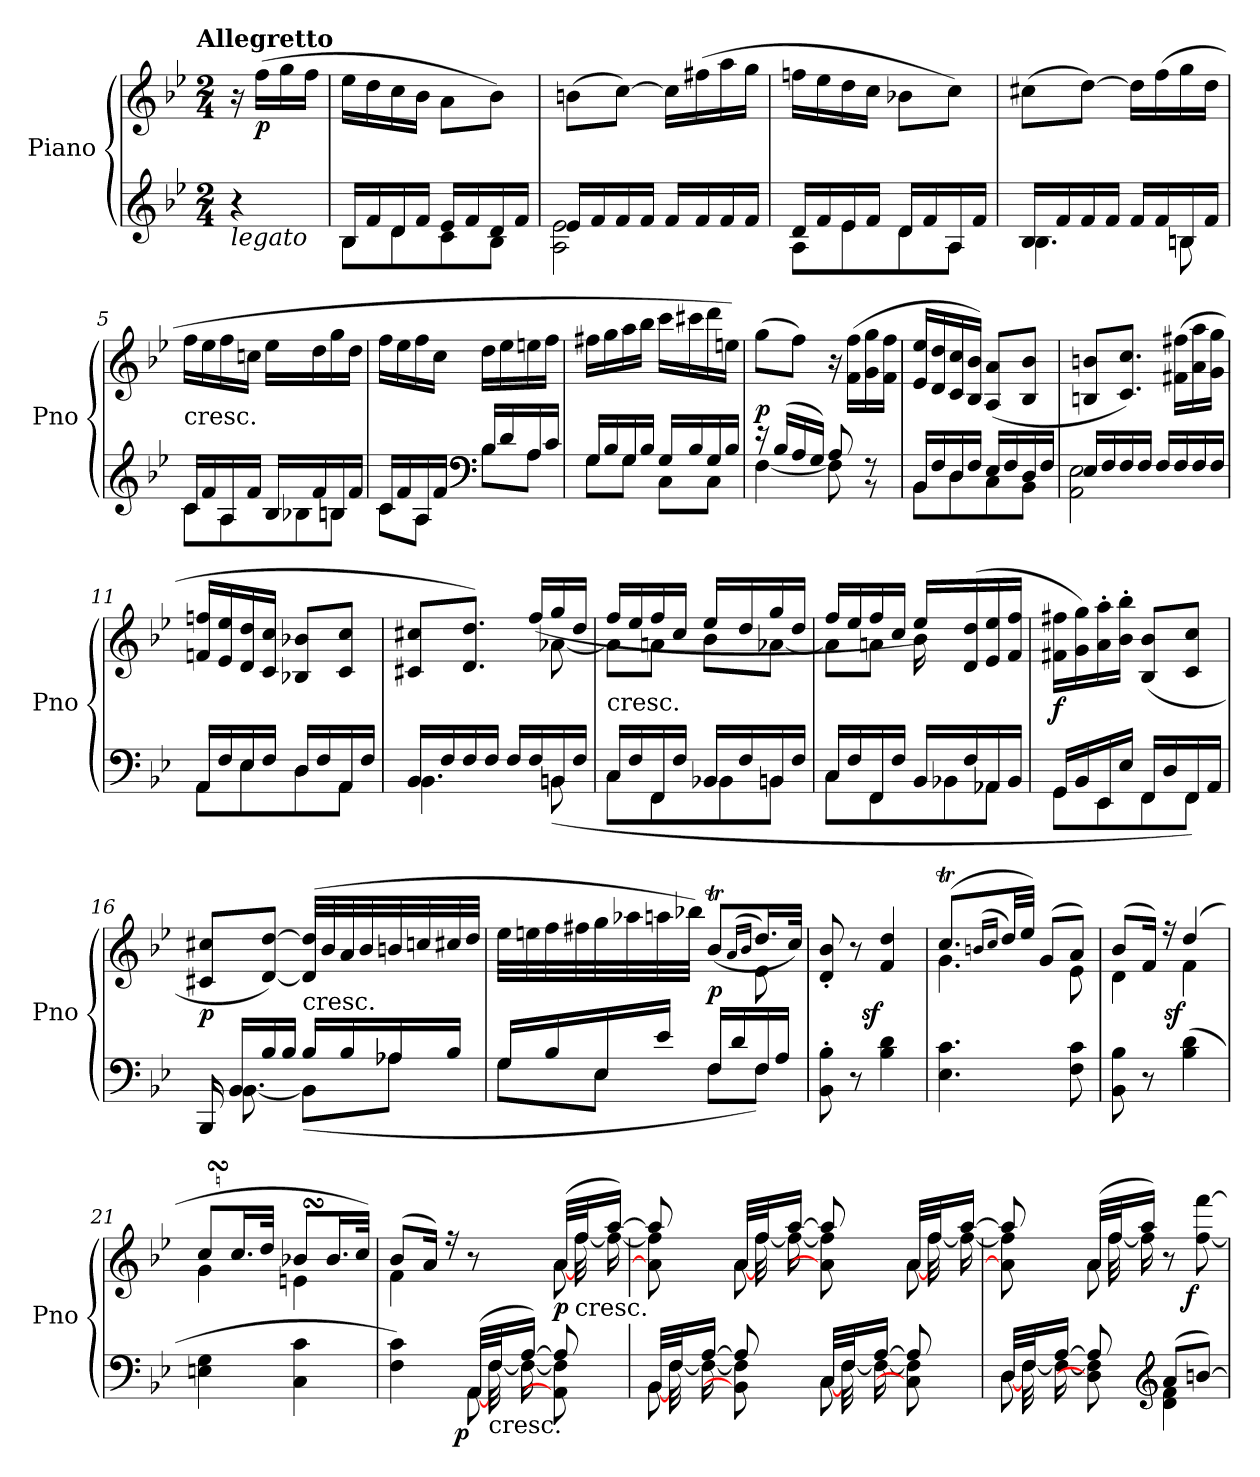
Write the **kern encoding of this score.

**kern	**kern	**dynam
*part1	*part1	*part1
*staff2	*staff1	*staff1/2
*I"Piano	*	*
*I'Pno	*	*
*clefG2	*clefG2	*
*k[b-e-]	*k[b-e-]	*
*B-:	*B-:	*
!!LO:TX:omd:t=Allegretto
*M2/4	*M2/4	*
*MM84	*MM84	*
=	=	=
!LO:TX:b:i:t=legato	!	!
4r	16r	.
!	!	!LO:DY:b
.	(16ffLL	p
.	16gg	.
.	16ffJJ	.
=1	=1	=1
*^	*	*
16B-LL	8B-L	16ee-LL	.
16f	.	16dd	.
16d	8d	16cc	.
16fJJ	.	16b-JJ	.
16e-LL	8c	8a\L	.
16f	.	.	.
16d	8B-J	8b-\J)	.
16fJJ	.	.	.
=2	=2	=2	=2
16e-LL	2A 2e-	(8bnL	.
16f	.	.	.
16f	.	[8ccJ)	.
16fJJ	.	.	.
16fLL	.	16ccLL]	.
16f	.	(16ff#X	.
16f	.	16aa	.
16fJJ	.	16ggJJ	.
=3	=3	=3	=3
16dLL	8AL	16ffnLL	.
16f	.	16ee-	.
16e-	8e-	16dd	.
16fJJ	.	16ccJJ	.
16dLL	8d	8b-XL	.
16f	.	.	.
16A	8AJ	8ccJ)	.
16fJJ	.	.	.
=4	=4	=4	=4
16B-LL	4.B-	(8cc#XL	.
16f	.	.	.
16f	.	[8ddJ)	.
16fJJ	.	.	.
16fLL	.	16ddLL]	.
16f	.	(16ff	.
16Bn	8Bn	16gg	.
16fJJ	.	16ddJJ	.
=5	=5	=5	=5
!	!	!LO:TX:c:t=cresc.	!
16cLL	8cL	16ffLL	.
16f	.	16ee-	.
16A	8A	16ff	.
16fJJ	.	16ccnJJ	.
16B-LL	8B-X	16ee-LL	.
16f	.	16dd	.
16Bn	8BnJ	16gg	.
16fJJ	.	16ddJJ	.
=6	=6	=6	=6
16cLL	8cL	16ffLL	.
16f	.	16ee-	.
16A	8AJ	16ff	.
16fJJ	.	16ccJJ	.
*clefF4	*	*	*
16B-LL	8B-L	16ddLL	.
16d	.	16ee-	.
16A	8AJ	16een	.
16cJJ	.	16ffJJ	.
=7	=7	=7	=7
16GLL	8GL	16ff#XLL	.
16B-	.	16gg	.
16G	8GJ	16aa	.
16B-JJ	.	16bb-JJ	.
16GLL	8CL	16cccLL	.
16B-	.	16ccc#X	.
16G	8CJ	16ddd	.
16B-JJ	.	16eenJJ)	.
=8	=8	=8	=8
16r	[4F	(8ggL	p
(16B-LL	.	.	.
16A	.	8ffJ)	.
16GJJ)	.	.	.
8A	8F]	16r	.
.	.	(16f 16ffLL	.
8r	8r	16g 16gg	.
.	.	16f 16ffJJ	.
=9	=9	=9	=9
16BB-LL	8BB-L	16e- 16ee-LL	.
16F	.	16d 16dd	.
16D	8D	16c 16cc	.
16FJJ	.	16B- 16b-JJ)	.
16E-LL	8C	(>8A 8aL	.
16F	.	.	.
16D	8BB-J	8B- 8b-J	.
16FJJ	.	.	.
=10	=10	=10	=10
16E-LL	2AA 2E-	8Bn 8bnL	.
16F	.	.	.
16F	.	8.c 8.ccJ)	.
16FJJ	.	.	.
16FLL	.	.	.
16F	.	(16f#X 16ff#XLL	.
16F	.	16a 16aa	.
16FJJ	.	16g 16ggJJ	.
=11	=11	=11	=11
16AALL	8AAL	16fn 16ffnLL	.
16F	.	16e- 16ee-	.
16E-	8E-	16d 16dd	.
16FJJ	.	16c 16ccJJ	.
16DLL	8D	8B-X 8b-XL	.
16F	.	.	.
16AA	8AAJ	8c 8ccJ	.
16FJJ	.	.	.
=12	=12	=12	=12
*	*	*^	*
16BB-LL	4.BB-	8c#X 8cc#XL	4.ryy	.
16F	.	.	.	.
16F	.	8.d 8.ddJ)	.	.
16FJJ	.	.	.	.
16FLL	.	.	.	.
16F	.	(>16ffLL	.	.
16BBn	(8BBn	16gg	[8a-X	.
16FJJ	.	16ddJJ	.	.
=13	=13	=13	=13	=13
!	!	!LO:TX:c:t=cresc.	!	!
16CLL	8CL	16ffLL	8a-L]	.
16F	.	16ee-	.	.
16FF	8FF	16ff	8anJ	.
16FJJ	.	16ccJJ	.	.
16BB-XLL	8BB-	16ee-LL	8b-L	.
16F	.	16dd	.	.
16BBn	8BBnJ	16gg	[8a-XJ	.
16FJJ	.	16ddJJ	.	.
=14	=14	=14	=14	=14
16CLL	8CL	16ffLL	8a-L]	.
16F	.	16ee-	.	.
16FF	8FF	16ff	8anJ	.
16FJJ	.	16ccJJ	.	.
16BB-LL	8BB-X	16ee-LL)	16b-	.
16F	.	(16d 16dd	8.ryy	.
16AA-X	8AA-XJ	16e- 16ee-	.	.
16BB-JJ	.	16f 16ffJJ	.	.
*	*	*v	*v	*
=15	=15	=15	=15
16GGLL	8GGL	16f#X 16ff#XLL	f
16BB-	.	16g 16gg)	.
16EE-	8EE-	16a' 16aa'	.
16E-JJ	.	16b-' 16bb-'JJ	.
16FFLL	8FF	(>8B- 8b-L	.
16D	.	.	.
16FF)	8FFJ	8c 8ccJ	.
16AAJJ	.	.	.
=16	=16	=16	=16
16BBB-	16ryy	8c#X 8cc#XL	p
16BB-LL	[8.BB-	.	.
16B-	.	[8d [8ddJ)	.
16B-JJ	.	.	.
!	!	!LO:TX:c:t=cresc.	!
16B-LL	(8BB-L]	(32d] 32dd]LLL	.
.	.	32b-	.
16B-	.	32a	.
.	.	32b-	.
16A-X	8A-XJ	32bn	.
.	.	32ccn	.
16B-JJ	.	32cc#X	.
.	.	32ddJJJ	.
=17	=17	=17	=17
*	*	*^	*
16GLL	8GL	32ee-LLL	4.ryy	.
.	.	32een	.	.
16B-	.	32ff	.	.
.	.	32ff#X	.	.
16E-	8E-J	32gg	.	.
.	.	32aa-X	.	.
16e-JJ	.	32aan	.	.
.	.	32bb-XJJJ)	.	.
16FLL	8FL	(>8b-TL	.	p
16d	.	.	.	.
.	.	(<16qaLL	.	.
.	.	16qb-JJ	.	.
16F	8FJ)	16.ddL)	8e-	.
16AJJ	.	.	.	.
.	.	32ccJJk)	.	.
*v	*v	*	*	*
*	*v	*v	*
=18	=18	=18
8BB-' 8B-'	8d' 8b-'	.
8r	8r	.
!	!	!LO:DY:rj
4B- 4d	4f 4dd	sf
=19	=19	=19
*	*^	*
4.E- 4.c	(8.ccTL	4.g	.
.	(<16qbnLL	.	.
.	16qccJJ	.	.
.	32ddLL)	.	.
.	32ee-JJJ)	.	.
.	(8gL	.	.
8F 8c	8aJ)	8e-	.
=20	=20	=20	=20
8BB- 8B-	(8b-L	4d	.
8r	16fJk)	.	.
.	16r	.	.
!	!	!	!LO:DY:rj
(4B- 4d	(4dd	4f	sf
=21	=21	=21	=21
4En 4G	8ccSSsL	4g	.
.	16.ccL	.	.
.	32ddJJk	.	.
4C 4c	8b-XSSsL	4en	.
.	16.b-L	.	.
.	32ccJJk)	.	.
=22	=22	=22	=22
*^	*	*	*
4F 4c)	4ryy	(8b-L	4f	.
.	.	16aJk)	.	.
.	.	16r	.	.
!	!LO:N:vis=8	!	!	!LO:DY:b=2:rj
(32AALLL	[32AA	8r	8ryy	p
!LO:TX:b:t=cresc.	!	!	!	!
32FJ	[32F	.	.	.
[16AJJ)	16F_	.	.	.
!	!	!	!LO:N:vis=8	!
8A]	8AA] 8F]	(32aLLL	[32a	p
!	!	!LO:TX:c:t=cresc.	!	!
.	.	32ffJ	[32ff	.
.	.	[16aaJJ)	16ff_	.
=23	=23	=23	=23	=23
!	!LO:N:vis=8	!	!	!
32BB-LLL	[32BB-	8aa]	8a] 8ff]	.
32FJ	[32F	.	.	.
[16AJJ	16F_	.	.	.
!	!	!	!LO:N:vis=8	!
8A]	8BB-] 8F]	32aLLL	[32a	.
.	.	32ffJ	[32ff	.
.	.	[16aaJJ	16ff_	.
!	!LO:N:vis=8	!	!	!
32CLLL	[32C	8aa]	8a] 8ff]	.
32FJ	[32F	.	.	.
[16AJJ	16F_	.	.	.
!	!	!	!LO:N:vis=8	!
8A]	8C] 8F]	32aLLL	[32a	.
.	.	32ffJ	[32ff	.
.	.	[16aaJJ	16ff_	.
=24	=24	=24	=24	=24
!	!LO:N:vis=8	!	!	!
32DLLL	[32D	8aa]	8a] 8ff]	.
32FJ	[32F	.	.	.
[16AJJ	16F_	.	.	.
!	!	!	!LO:N:vis=8	!
8A]	8D] 8F]	(32aLLL	32a	.
.	.	32ffJ	[32ff	.
.	.	16aaJJ)	16ff]	.
*clefG2	*	*	*	*
(8aL	4d 4f	8r	4ryy	.
!	!	!	!	!LO:DY:b:rj
[8bnJ)	.	[8ff [8fff	.	f
*v	*v	*	*	*
*	*v	*v	*
=	=	=
*-	*-	*-
